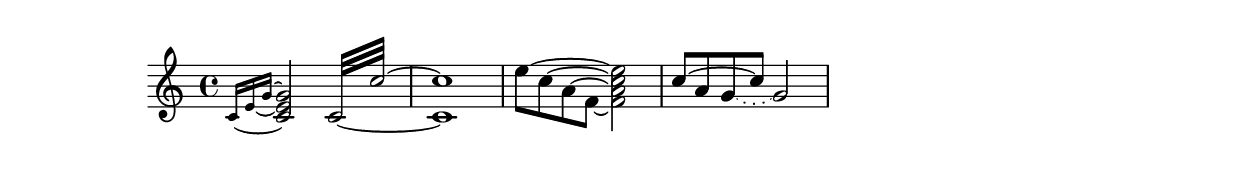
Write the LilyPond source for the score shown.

%% Do not edit this file; it is auto-generated from LSR http://lsr.dsi.unimi.it
%% This file is in the public domain.
\version "2.11.50"

\header {
  lsrtags = "rhythms"

 doctitlees = "Uso de ligaduras en los arpegios"
 texidoces = "
En ocasiones se usan ligaduras de unión para escribir los arpegios.
En este caso, las dos notas ligadas no tienen que ser consecutivas.
Esto se puede conseguir estableciendo la propiedad
@code{tieWaitForNote} al valor \"verdadero\".  La misma funcionalidad
es de utilidad, por ejemplo, para ligar un trémolo a un acorde, pero
en principio, también se puede usar para notas normales consecutivas,
como se muestra en este ejemplo.

"
  texidoc = "
Ties are sometimes used to write out arpeggios.  In this case, two tied
notes need not be consecutive.  This can be achieved by setting the
@code{tieWaitForNote} property to \"true\".  The same feature is also
useful, for example, to tie a tremolo to a chord, but in principle, it
can also be used for ordinary consecutive notes, as demonstrated in
this example. 

"
  doctitle = "Using ties with arpeggios"
} % begin verbatim
\relative c' {
  \set tieWaitForNote = ##t
  \grace { c16[~ e~ g]~ } <c, e g>2
  \repeat tremolo 8 { c32~ c'~ } <c c,>1
  e8~ c~ a~ f~ <e' c a f>2
  \tieUp c8~ a \tieDown \tieDotted g~ c g2
}
